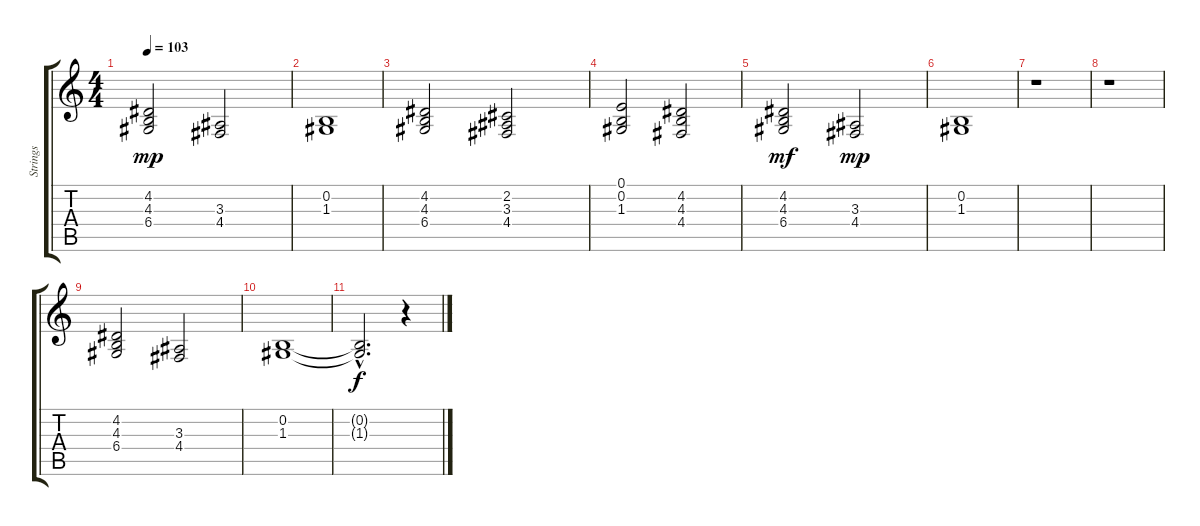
\track ("Strings" "Strings") {instrument stringensemble2}
\staff {score tabs}
\tuning (E4 B3 G3 D3 A2 E2) {hide}
\ts (4 4)
\tempo 103
\clef g2
\ks c
(4.2 4.3 6.4).2{dy mp} (3.3 4.4).2 |
(0.2 1.3).1 |
(4.2 4.3 6.4).2 (2.2 3.3 4.4).2 |
(0.1 0.2 1.3).2 (4.2 4.3 4.4).2 |
(4.2 4.3 6.4).2{dy mf} (3.3 4.4).2{dy mp} |
(0.2 1.3).1 |
r.1 |
r.1 |
(4.2 4.3 6.4).2 (3.3 4.4).2 |
(0.2 1.3).1 |
(0.2{hac t} 1.3{hac t}).2{d dy f} r.4
